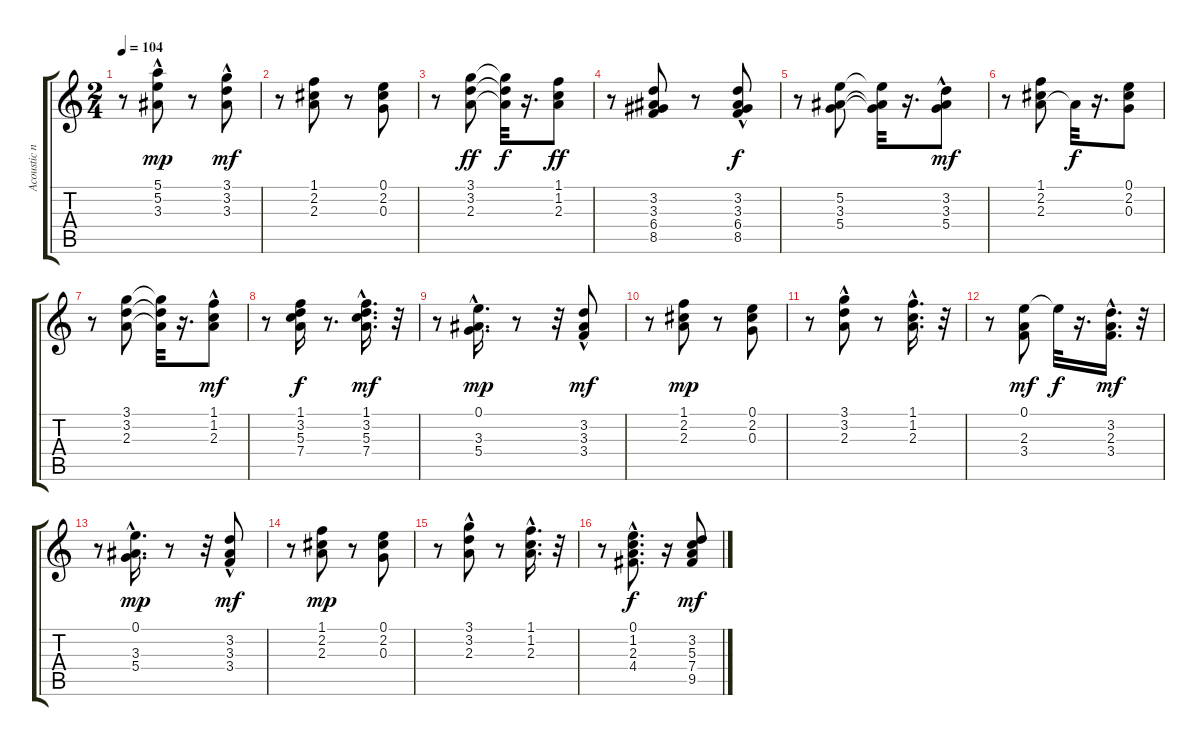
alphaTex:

\track ("Acoustic nylon" "Acoustic n") {instrument acousticguitarnylon}
\staff {score tabs}
\tuning (E4 B3 G3 D3 A2 E2) {hide}
\ts (2 4)
\tempo 104
\clef g2
\ks c
r.8{dy mp} (5.1 5.2 3.3{hac}).8 r.8 (3.1{hac} 3.2 3.3{hac}).8{dy mf} |
r.8 (1.1 2.2 2.3).8 r.8 (0.1 2.2 0.3).8 |
r.8 (3.1 3.2 2.3).8{dy ff} (3.1{t} 3.2{t} 2.3{t}).32{dy f} r.16{d} (1.1 1.2 2.3).8{dy ff} |
r.8 (3.2 3.3 6.4 8.5).8 r.8 (3.2 3.3 6.4{hac} 8.5{hac}).8{dy f} |
r.8 (5.2 3.3 5.4).8 (5.2{t} 3.3{t} 5.4{t}).32 r.16{d} (3.2 3.3{hac} 5.4).8{dy mf} |
r.8 (1.1 2.2 2.3).8 2.3{t}.32{dy f} r.16{d} (0.1 2.2 0.3).8 |
r.8 (3.1 3.2 2.3).8 (3.1{t} 3.2{t} 2.3{t}).32 r.16{d} (1.1{hac} 1.2{hac} 2.3).8{dy mf} |
r.8 (1.1 3.2 5.3 7.4).16{dy f} r.8{d} (1.1{hac} 3.2 5.3 7.4).16{d dy mf} r.32 |
r.8 (0.1{hac} 3.3{hac} 5.4{hac}).16{d dy mp} r.8 r.32 (3.2 3.3{hac} 3.4{hac}).8{dy mf} |
r.8 (1.1 2.2 2.3).8{dy mp} r.8 (0.1 2.2 0.3).8 |
r.8 (3.1 3.2{hac} 2.3).8 r.8 (1.1{hac} 1.2{hac} 2.3{hac}).16{d} r.32 |
r.8 (0.1 2.3 3.4).8{dy mf} 0.1{t}.32{dy f} r.16{d} (3.2{hac} 2.3{hac} 3.4{hac}).16{d dy mf} r.32 |
r.8 (0.1{hac} 3.3{hac} 5.4{hac}).16{d dy mp} r.8 r.32 (3.2 3.3{hac} 3.4{hac}).8{dy mf} |
r.8 (1.1 2.2 2.3).8{dy mp} r.8 (0.1 2.2 0.3).8 |
r.8 (3.1 3.2{hac} 2.3).8 r.8 (1.1{hac} 1.2{hac} 2.3{hac}).16{d} r.32 |
r.8 (0.1{hac} 1.2{hac} 2.3 4.4{hac}).8{d dy f} r.16 (3.2 5.3 7.4 9.5).8{dy mf}
